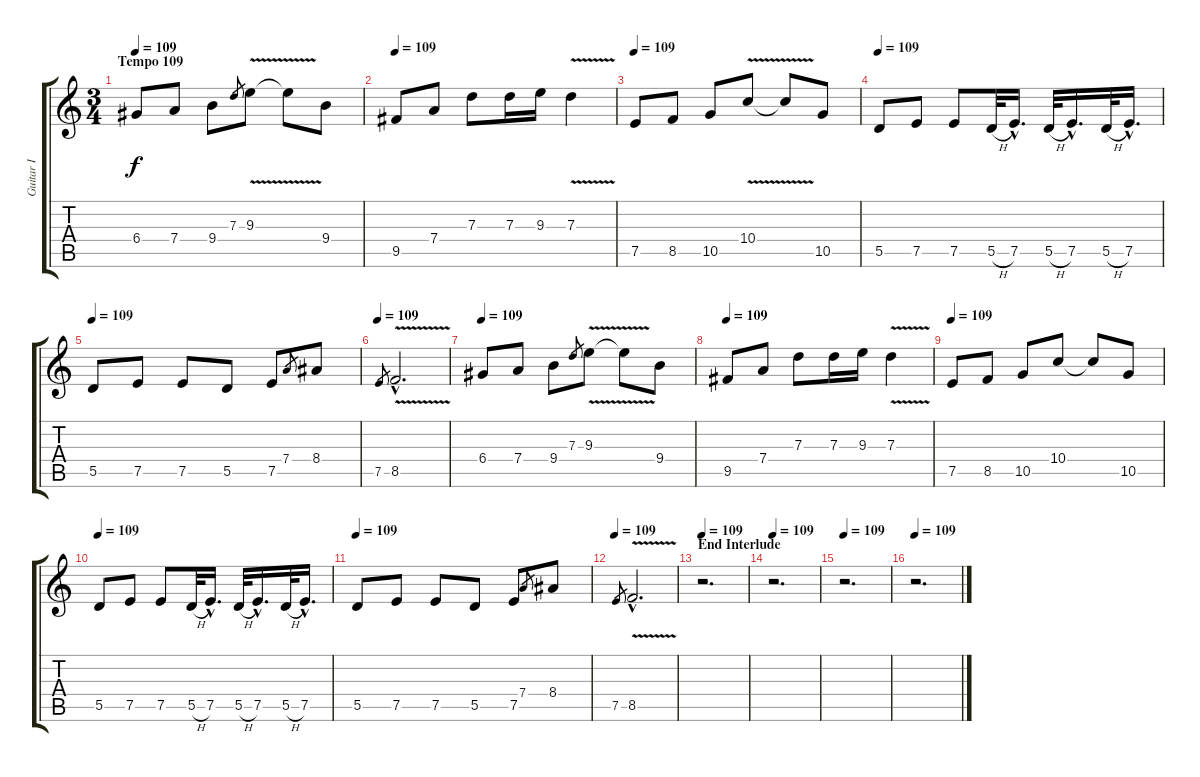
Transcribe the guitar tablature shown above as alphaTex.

\track ("Guitar I" "Guitar I") {instrument distortionguitar}
\staff {score tabs}
\tuning (E4 B3 G3 D3 A2 E2) {hide}
\ts (3 4)
\section ("" "Tempo 109")
\tempo 109
\clef g2
\ks c
6.4.8{dy f} 7.4.8 9.4.8 7.3.8{gr} 9.3{v}.8 9.3{t}.8 9.4.8 |
\tempo 109
9.5.8 7.4.8 7.3.8 7.3.16 9.3.16 7.3{v}.4 |
\tempo 109
7.5.8 8.5.8 10.5.8 10.4{v}.8 10.4{t}.8 10.5.8 |
\tempo 109
5.5.8 7.5.8 7.5.8 5.5{h}.32 7.5{hac}.16{d} 5.5{h}.32 7.5{hac}.16{d} 5.5{h}.32 7.5{hac}.16{d} |
\tempo 109
5.5.8 7.5.8 7.5.8 5.5.8 7.5.8 7.4.8{gr} 8.4.8 |
\tempo 109
7.5.8{gr} 8.5{v hac}.2{d} |
\tempo 109
6.4.8 7.4.8 9.4.8 7.3.8{gr} 9.3{v}.8 9.3{t}.8 9.4.8 |
\tempo 109
9.5.8 7.4.8 7.3.8 7.3.16 9.3.16 7.3{v}.4 |
\tempo 109
7.5.8 8.5.8 10.5.8 10.4.8 10.4{t}.8 10.5.8 |
\tempo 109
5.5.8 7.5.8 7.5.8 5.5{h}.32 7.5{hac}.16{d} 5.5{h}.32 7.5{hac}.16{d} 5.5{h}.32 7.5{hac}.16{d} |
\tempo 109
5.5.8 7.5.8 7.5.8 5.5.8 7.5.8 7.4.8{gr} 8.4.8 |
\tempo 109
7.5.8{gr} 8.5{v hac}.2{d} |
\section ("" "End Interlude")
\tempo 109
r.2{d} |
\tempo 109
r.2{d} |
\tempo 109
r.2{d} |
\tempo 109
r.2{d}
